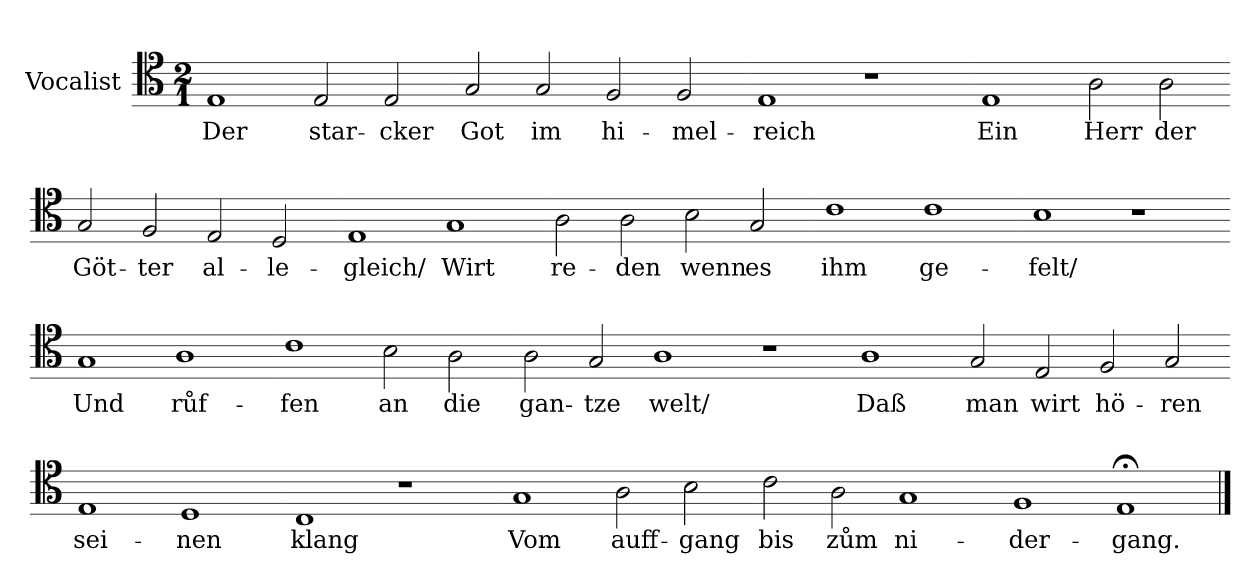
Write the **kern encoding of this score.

**kern	**text
*part1	*part1
*staff1	*staff1
*I"Vocalist	*
*clefC4	*
*k[]	*
*M2/1	*
*MM180	*
=	=
1E	Der
2E	star-
2E	-cker
=-	=-
2G	Got
2G	im
2F	hi-
2F	-mel-
=-	=-
1E	-reich
1r	.
=-	=-
1E	Ein
2A	Herr
2A	der
=-	=-
2G	Göt-
2F	-ter
2E	al-
2D	-le-
=-	=-
1E	-gleich/
1G	Wirt
=-	=-
2A	re-
2A	-den
2B	wenn
2G	es
=-	=-
1c	ihm
1c	ge-
=-	=-
1B	-felt/
1r	.
=-	=-
1G	Und
1A	růf-
=-	=-
1c	-fen
2B	an
2A	die
=-	=-
2A	gan-
2G	-tze
1A	welt/
=-	=-
1r	.
1A	Daß
=-	=-
2G	man
2E	wirt
2F	hö-
2G	-ren
=-	=-
1E	sei-
1D	-nen
=-	=-
1C	klang
1r	.
=-	=-
1G	Vom
2A	auff-
2B	-gang
=-	=-
2c	bis
2A	zům
1G	ni-
=-	=-
1F	-der-
1E;<	-gang.
==	==
*-	*-
